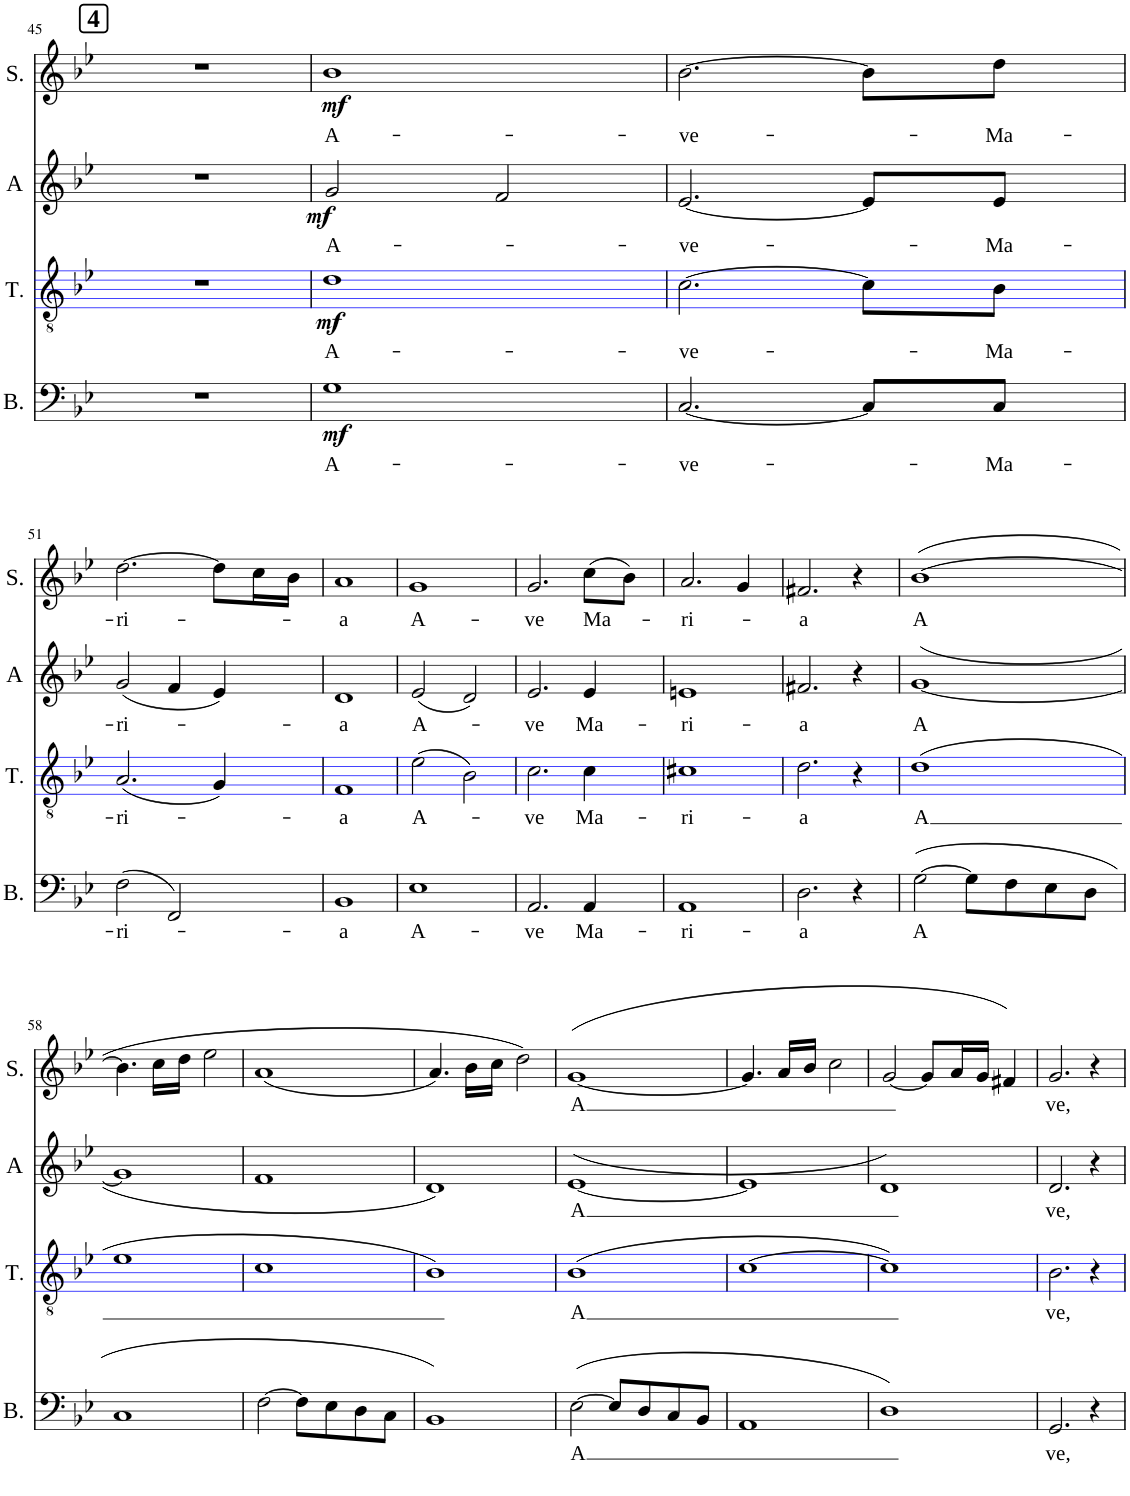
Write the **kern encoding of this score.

**kern	**text	**dynam	**kern	**text	**dynam	**kern	**text	**dynam	**kern	**text	**dynam
*part4	*part4	*part4	*part3	*part3	*part3	*part2	*part2	*part2	*part1	*part1	*part1
*staff4	*staff4	*staff4	*staff3	*staff3	*staff3	*staff2	*staff2	*staff2	*staff1	*staff1	*staff1
*I"B	*	*	*I"T	*	*	*I"A	*	*	*I"S	*	*
*I'B.	*	*	*I'T.	*	*	*I'A	*	*	*I'S.	*	*
!!LO:PB:g=z
*clefF4	*	*	*clefGv2	*	*	*clefG2	*	*	*clefG2	*	*
*ITrd7c12	*	*	*	*	*	*	*	*	*	*	*
*k[b-e-]	*	*	*k[b-e-]	*	*	*k[b-e-]	*	*	*k[b-e-]	*	*
!!LO:REH:place=s1:a:B:cj:fs=13.5337:t=4
=45	=45	=45	=45	=45	=45	=45	=45	=45	=45	=45	=45
1r	.	.	1r	.	.	1r	.	.	1r	.	.
=46	=46	=46	=46	=46	=46	=46	=46	=46	=46	=46	=46
!	!LO:LY:b	!LO:DY:b	!	!LO:LY:b	!LO:DY:b	!	!LO:LY:b	!LO:DY:b	!	!LO:LY:b	!LO:DY:b
1G	A-	mf	1d	A-	mf	2g/	A-	mf	1b-	A-	mf
.	.	.	.	.	.	2f/	.	.	.	.	.
=47	=47	=47	=47	=47	=47	=47	=47	=47	=47	=47	=47
!	!LO:LY:b	!	!	!LO:LY:b	!	!	!LO:LY:b	!	!	!LO:LY:b	!
[2.C/	-ve-	.	[2.c\	-ve-	.	[2.e-/	-ve-	.	[2.b-\	-ve-	.
8C/L]	.	.	8c\L]	.	.	8e-/L]	.	.	8b-\L]	.	.
!	!LO:LY:b	!	!	!LO:LY:b	!	!	!LO:LY:b	!	!	!LO:LY:b	!
8C/J	-Ma-	.	8B-\J	-Ma-	.	8e-/J	-Ma-	.	8dd\J	-Ma-	.
!!LO:LB:g=z
=51	=51	=51	=51	=51	=51	=51	=51	=51	=51	=51	=51
!	!LO:LY:b	!	!	!LO:LY:b	!	!	!LO:LY:b	!	!	!LO:LY:b	!
(2F\	-ri-	.	(2.A/	-ri-	.	(2g/	-ri-	.	[2.dd\	-ri-	.
2FF/)	.	.	.	.	.	4f/	.	.	.	.	.
.	.	.	4G/)	.	.	4e-/)	.	.	8dd\L]	.	.
.	.	.	.	.	.	.	.	.	16cc\L	.	.
.	.	.	.	.	.	.	.	.	16b-\JJ	.	.
=52	=52	=52	=52	=52	=52	=52	=52	=52	=52	=52	=52
!	!LO:LY:b	!	!	!LO:LY:b	!	!	!LO:LY:b	!	!	!LO:LY:b	!
1BB-	-a	.	1F	-a	.	1d	-a	.	1a	-a	.
=53	=53	=53	=53	=53	=53	=53	=53	=53	=53	=53	=53
!	!LO:LY:b	!	!	!LO:LY:b	!	!	!LO:LY:b	!	!	!LO:LY:b	!
1E-	A-	.	(2e-\	A-	.	(2e-/	A-	.	1g	A-	.
.	.	.	2B-\)	.	.	2d/)	.	.	.	.	.
=54	=54	=54	=54	=54	=54	=54	=54	=54	=54	=54	=54
!	!LO:LY:b	!	!	!LO:LY:b	!	!	!LO:LY:b	!	!	!LO:LY:b	!
2.AA/	-ve	.	2.c\	-ve	.	2.e-/	-ve	.	2.g/	-ve	.
!	!LO:LY:b	!	!	!LO:LY:b	!	!	!LO:LY:b	!	!	!LO:LY:b	!
4AA/	Ma-	.	4c\	Ma-	.	4e-/	Ma-	.	(8cc\L	Ma-	.
.	.	.	.	.	.	.	.	.	8b-\J)	.	.
=55	=55	=55	=55	=55	=55	=55	=55	=55	=55	=55	=55
!	!LO:LY:b	!	!	!LO:LY:b	!	!	!LO:LY:b	!	!	!LO:LY:b	!
1AA	-ri-	.	1c#X	-ri-	.	1en	-ri-	.	2.a/	-ri-	.
.	.	.	.	.	.	.	.	.	4g/	.	.
=56	=56	=56	=56	=56	=56	=56	=56	=56	=56	=56	=56
!	!LO:LY:b	!	!	!LO:LY:b	!	!	!LO:LY:b	!	!	!LO:LY:b	!
2.D\	-a	.	2.d\	-a	.	2.f#X/	-a	.	2.f#X/	-a	.
4r	.	.	4r	.	.	4r	.	.	4r	.	.
=57	=57	=57	=57	=57	=57	=57	=57	=57	=57	=57	=57
!	!LO:LY:b	!	!	!LO:LY:b	!	!	!LO:LY:b	!	!	!LO:LY:b	!
([2G\	A	.	(1d	-A	.	([1g	A	.	([1b-	A	.
8G\L]	.	.	.	.	.	.	.	.	.	.	.
8F\	.	.	.	.	.	.	.	.	.	.	.
8E-\	.	.	.	.	.	.	.	.	.	.	.
8D\J	.	.	.	.	.	.	.	.	.	.	.
!!LO:LB:g=z
=58	=58	=58	=58	=58	=58	=58	=58	=58	=58	=58	=58
1C	.	.	1e-	.	.	1g]	.	.	4.b-\]	.	.
.	.	.	.	.	.	.	.	.	16cc\LL	.	.
.	.	.	.	.	.	.	.	.	16dd\JJ	.	.
.	.	.	.	.	.	.	.	.	2ee-\	.	.
=59	=59	=59	=59	=59	=59	=59	=59	=59	=59	=59	=59
[2F\	.	.	1c	.	.	1f	.	.	(1a	.	.
8F\L]	.	.	.	.	.	.	.	.	.	.	.
8E-\	.	.	.	.	.	.	.	.	.	.	.
8D\	.	.	.	.	.	.	.	.	.	.	.
8C\J	.	.	.	.	.	.	.	.	.	.	.
=60	=60	=60	=60	=60	=60	=60	=60	=60	=60	=60	=60
1BB-)	.	.	1B-)	.	.	1d)	.	.	4.a/)	.	.
.	.	.	.	.	.	.	.	.	16b-\LL	.	.
.	.	.	.	.	.	.	.	.	16cc\JJ	.	.
.	.	.	.	.	.	.	.	.	2dd\)	.	.
=61	=61	=61	=61	=61	=61	=61	=61	=61	=61	=61	=61
!	!LO:LY:b	!	!	!LO:LY:b	!	!	!LO:LY:b	!	!	!LO:LY:b	!
([2E-\	A	.	(1B-	A	.	([1e-	A	.	([1g	A	.
8E-/L]	.	.	.	.	.	.	.	.	.	.	.
8D/	.	.	.	.	.	.	.	.	.	.	.
8C/	.	.	.	.	.	.	.	.	.	.	.
8BB-/J	.	.	.	.	.	.	.	.	.	.	.
=62	=62	=62	=62	=62	=62	=62	=62	=62	=62	=62	=62
1AA	.	.	[1c	.	.	1e-]	.	.	4.g/]	.	.
.	.	.	.	.	.	.	.	.	16a/LL	.	.
.	.	.	.	.	.	.	.	.	16b-/JJ	.	.
.	.	.	.	.	.	.	.	.	2cc\	.	.
=63	=63	=63	=63	=63	=63	=63	=63	=63	=63	=63	=63
1D)	.	.	1c])	.	.	1d)	.	.	[2g/	.	.
.	.	.	.	.	.	.	.	.	8g/L]	.	.
.	.	.	.	.	.	.	.	.	16a/L	.	.
.	.	.	.	.	.	.	.	.	16g/JJ	.	.
.	.	.	.	.	.	.	.	.	4f#X/)	.	.
=64	=64	=64	=64	=64	=64	=64	=64	=64	=64	=64	=64
!	!LO:LY:b	!	!	!LO:LY:b	!	!	!LO:LY:b	!	!	!LO:LY:b	!
2.GG/	ve,	.	2.B-\	ve,	.	2.d/	ve,	.	2.g/	ve,	.
4r	.	.	4r	.	.	4r	.	.	4r	.	.
=	=	=	=	=	=	=	=	=	=	=	=
*-	*-	*-	*-	*-	*-	*-	*-	*-	*-	*-	*-
